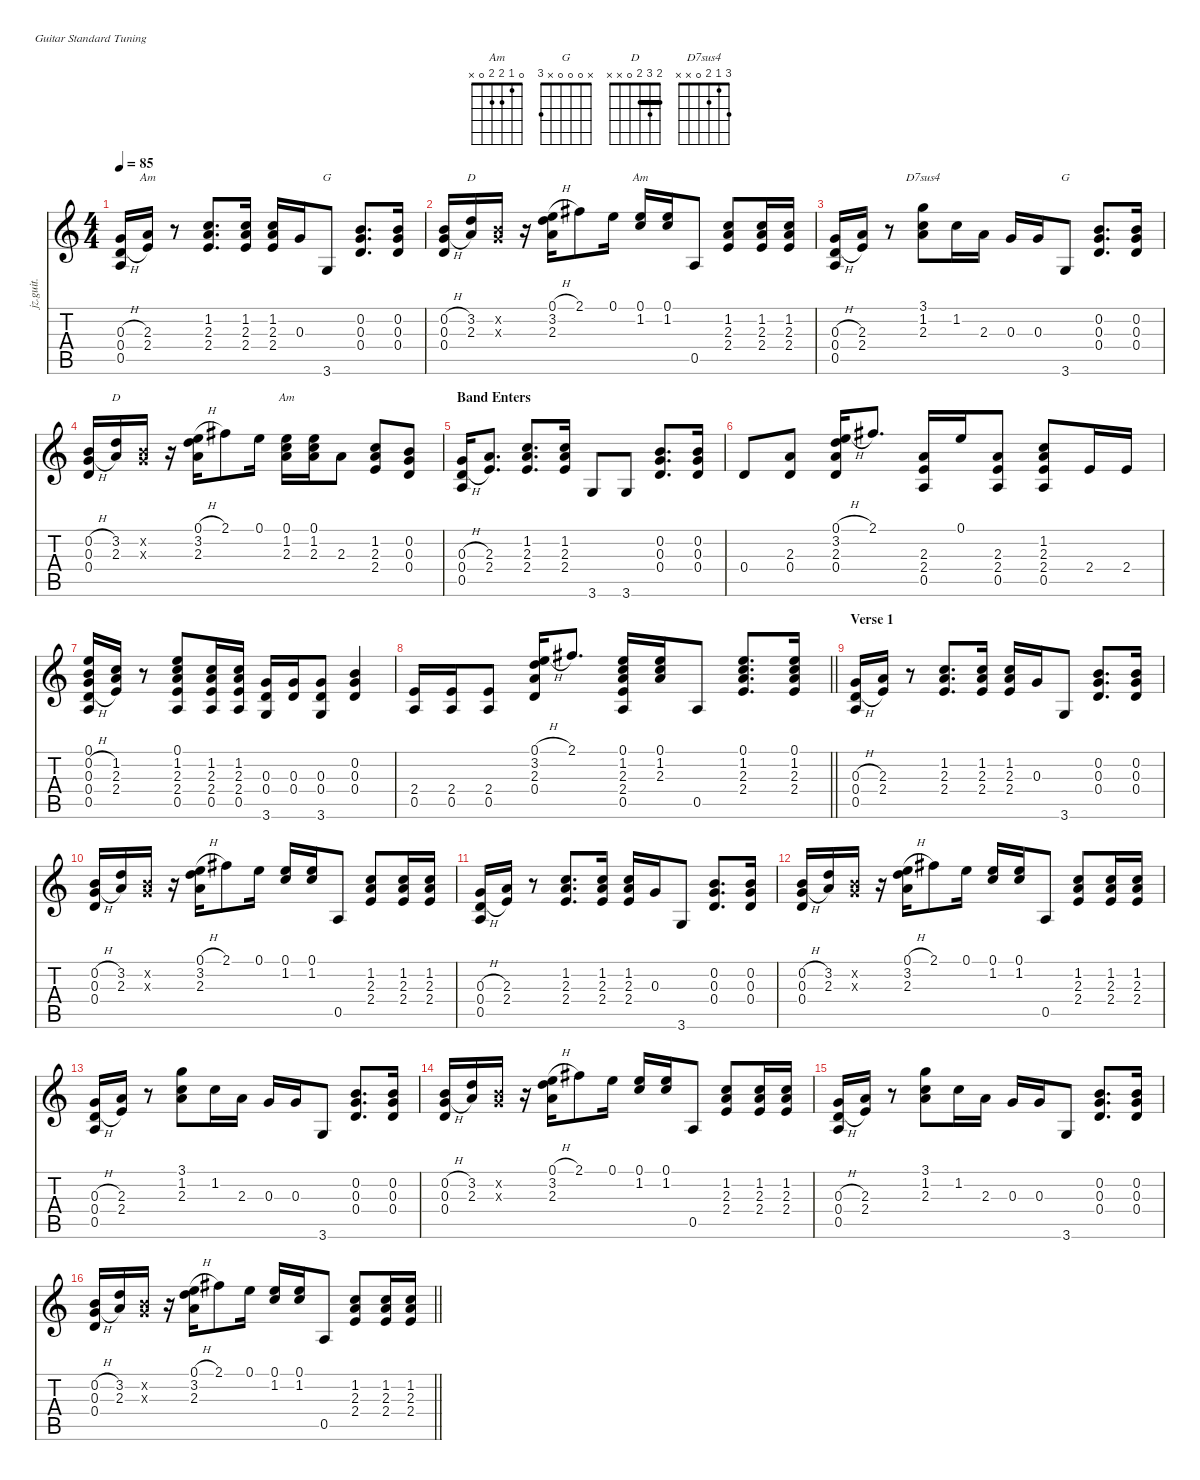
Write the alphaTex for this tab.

\defaultSystemsLayout 4
\hideDynamics
\bracketExtendMode nobrackets
\otherSystemsTrackNameOrientation horizontal
\track ("Guitar 1" "jz.guit.") {defaultSystemsLayout 4 instrument electricguitarjazz}
\staff {score tabs}
\tuning (E4 B3 G3 D3 A2 E2)
\chord ("Am" 0 1 2 2 0 x)
\chord ("G" x 0 0 0 x 3)
\chord ("D" 2 3 2 0 x x) {barre 2}
\chord ("D7sus4" 3 1 2 0 x x)
\ts (4 4)
\beaming (8 2 2 2 2)
\tempo 85
\clef g2
\ks c
(0.3{h} 0.4{h} 0.5).16{dy f instrument electricguitarjazz} (2.3 2.4).16{ch "Am"} r.8 (1.2 2.3 2.4).8{d} (1.2 2.3 2.4).16 (1.2 2.3 2.4).16 0.3.16 3.6.8{ch "G"} (0.2 0.3 0.4).8{d} (0.2 0.3 0.4).16 |
(0.2{h} 0.3{h} 0.4).16 (3.2 2.3).16{ch "D"} (0.2{x} 0.3{x}).16 r.16 (0.1{h} 3.2 2.3).16 2.1{acc #}.8 0.1.16 (0.1 1.2).16{ch "Am"} (0.1 1.2).16 0.5.8 (1.2 2.3 2.4).8 (1.2 2.3 2.4).16 (1.2 2.3 2.4).16 |
(0.3{h} 0.4{h} 0.5).16 (2.3 2.4).16 r.8 (3.1 1.2 2.3).8{ch "D7sus4"} 1.2.16 2.3.16 0.3.16 0.3.16 3.6.8{ch "G"} (0.2 0.3 0.4).8{d} (0.2 0.3 0.4).16 |
(0.2{h} 0.3{h} 0.4).16 (3.2 2.3).16{ch "D"} (0.2{x} 0.3{x}).16 r.16 (0.1{h} 3.2 2.3).16 2.1{acc #}.8 0.1.16 (0.1 1.2 2.3).16{ch "Am"} (0.1 1.2 2.3).16 2.3.8 (1.2 2.3 2.4).8 (0.2 0.3 0.4).8 |
\section ("" "Band Enters")
(0.3{h} 0.4{h} 0.5).16 (2.3 2.4).8{d} (1.2 2.3 2.4).8{d} (1.2 2.3 2.4).16 3.6.8 3.6.8 (0.2 0.3 0.4).8{d} (0.2 0.3 0.4).16 |
0.4.8 (2.3 0.4).8 (0.1{h} 3.2 2.3 0.4).16 2.1{acc #}.8{d} (2.3 2.4 0.5).16 0.1.16 (2.3 2.4 0.5).8 (1.2 2.3 2.4 0.5).8 2.4.16 2.4.16 |
(0.1 0.2{h} 0.3{h} 0.4{h} 0.5).16 (1.2 2.3 2.4).16 r.8 (0.1 1.2 2.3 2.4 0.5).8 (1.2 2.3 2.4 0.5).16 (1.2 2.3 2.4 0.5).16 (0.3 0.4 3.6).16 (0.3 0.4).16 (0.3 0.4 3.6).8 (0.2 0.3 0.4).4 |
\barLineRight lightlight
(2.4 0.5).16 (2.4 0.5).16 (2.4 0.5).8 (0.1{h} 3.2 2.3 0.4).16 2.1{acc #}.8{d} (0.1 1.2 2.3 2.4 0.5).16 (0.1 1.2 2.3).16 0.5.8 (0.1 1.2 2.3 2.4).8{d} (0.1 1.2 2.3 2.4).16 |
\section ("" "Verse 1")
(0.3{h} 0.4{h} 0.5).16 (2.3 2.4).16 r.8 (1.2 2.3 2.4).8{d} (1.2 2.3 2.4).16 (1.2 2.3 2.4).16 0.3.16 3.6.8 (0.2 0.3 0.4).8{d} (0.2 0.3 0.4).16 |
(0.2{h} 0.3{h} 0.4).16 (3.2 2.3).16 (0.2{x} 0.3{x}).16 r.16 (0.1{h} 3.2 2.3).16 2.1{acc #}.8 0.1.16 (0.1 1.2).16 (0.1 1.2).16 0.5.8 (1.2 2.3 2.4).8 (1.2 2.3 2.4).16 (1.2 2.3 2.4).16 |
(0.3{h} 0.4{h} 0.5).16 (2.3 2.4).16 r.8 (1.2 2.3 2.4).8{d} (1.2 2.3 2.4).16 (1.2 2.3 2.4).16 0.3.16 3.6.8 (0.2 0.3 0.4).8{d} (0.2 0.3 0.4).16 |
(0.2{h} 0.3{h} 0.4).16 (3.2 2.3).16 (0.2{x} 0.3{x}).16 r.16 (0.1{h} 3.2 2.3).16 2.1{acc #}.8 0.1.16 (0.1 1.2).16 (0.1 1.2).16 0.5.8 (1.2 2.3 2.4).8 (1.2 2.3 2.4).16 (1.2 2.3 2.4).16 |
(0.3{h} 0.4{h} 0.5).16 (2.3 2.4).16 r.8 (3.1 1.2 2.3).8 1.2.16 2.3.16 0.3.16 0.3.16 3.6.8 (0.2 0.3 0.4).8{d} (0.2 0.3 0.4).16 |
(0.2{h} 0.3{h} 0.4).16 (3.2 2.3).16 (0.2{x} 0.3{x}).16 r.16 (0.1{h} 3.2 2.3).16 2.1{acc #}.8 0.1.16 (0.1 1.2).16 (0.1 1.2).16 0.5.8 (1.2 2.3 2.4).8 (1.2 2.3 2.4).16 (1.2 2.3 2.4).16 |
(0.3{h} 0.4{h} 0.5).16 (2.3 2.4).16 r.8 (3.1 1.2 2.3).8 1.2.16 2.3.16 0.3.16 0.3.16 3.6.8 (0.2 0.3 0.4).8{d} (0.2 0.3 0.4).16 |
\barLineRight lightlight
(0.2{h} 0.3{h} 0.4).16 (3.2 2.3).16 (0.2{x} 0.3{x}).16 r.16 (0.1{h} 3.2 2.3).16 2.1{acc #}.8 0.1.16 (0.1 1.2).16 (0.1 1.2).16 0.5.8 (1.2 2.3 2.4).8 (1.2 2.3 2.4).16 (1.2 2.3 2.4).16
